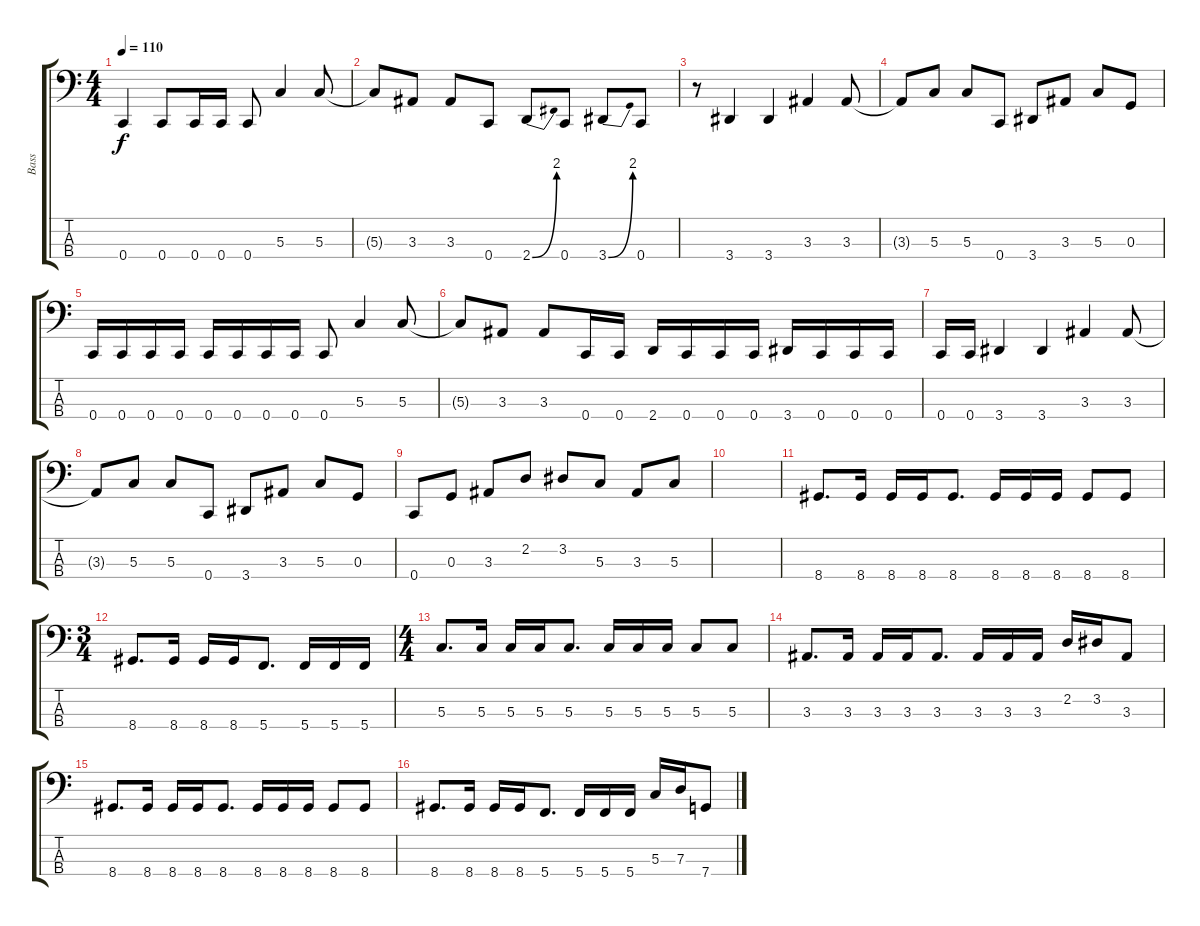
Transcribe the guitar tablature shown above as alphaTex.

\track ("Bass" "Bass") {instrument electricbasspick}
\staff {score tabs}
\tuning (F2 C2 G1 C1) {hide}
\ts (4 4)
\tempo 110
\clef f4
\ks c
0.4.4{dy f} 0.4.8 0.4.16 0.4.16 0.4.8 5.3.4 5.3.8 |
5.3{t}.8 3.3.8 3.3.8 0.4.8 2.4{be (bend 0 0 60 8)}.8 0.4.8 3.4{be (bend 0 0 60 8)}.8 0.4.8 |
r.8 3.4.4 3.4.4 3.3.4 3.3.8 |
3.3{t}.8 5.3.8 5.3.8 0.4.8 3.4.8 3.3.8 5.3.8 0.3.8 |
0.4.16 0.4.16 0.4.16 0.4.16 0.4.16 0.4.16 0.4.16 0.4.16 0.4.8 5.3.4 5.3.8 |
5.3{t}.8 3.3.8 3.3.8 0.4.16 0.4.16 2.4.16 0.4.16 0.4.16 0.4.16 3.4.16 0.4.16 0.4.16 0.4.16 |
0.4.16 0.4.16 3.4.4 3.4.4 3.3.4 3.3.8 |
3.3{t}.8 5.3.8 5.3.8 0.4.8 3.4.8 3.3.8 5.3.8 0.3.8 |
0.4.8 0.3.8 3.3.8 2.2.8 3.2.8 5.3.8 3.3.8 5.3.8 |
|
8.4.8{d} 8.4.16 8.4.16 8.4.16 8.4.8{d} 8.4.16 8.4.16 8.4.16 8.4.8 8.4.8 |
\ts (3 4)
8.4.8{d} 8.4.16 8.4.16 8.4.16 5.4.8{d} 5.4.16 5.4.16 5.4.16 |
\ts (4 4)
5.3.8{d} 5.3.16 5.3.16 5.3.16 5.3.8{d} 5.3.16 5.3.16 5.3.16 5.3.8 5.3.8 |
3.3.8{d} 3.3.16 3.3.16 3.3.16 3.3.8{d} 3.3.16 3.3.16 3.3.16 2.2.16 3.2.16 3.3.8 |
8.4.8{d} 8.4.16 8.4.16 8.4.16 8.4.8{d} 8.4.16 8.4.16 8.4.16 8.4.8 8.4.8 |
8.4.8{d} 8.4.16 8.4.16 8.4.16 5.4.8{d} 5.4.16 5.4.16 5.4.16 5.3.16 7.3.16 7.4.8
